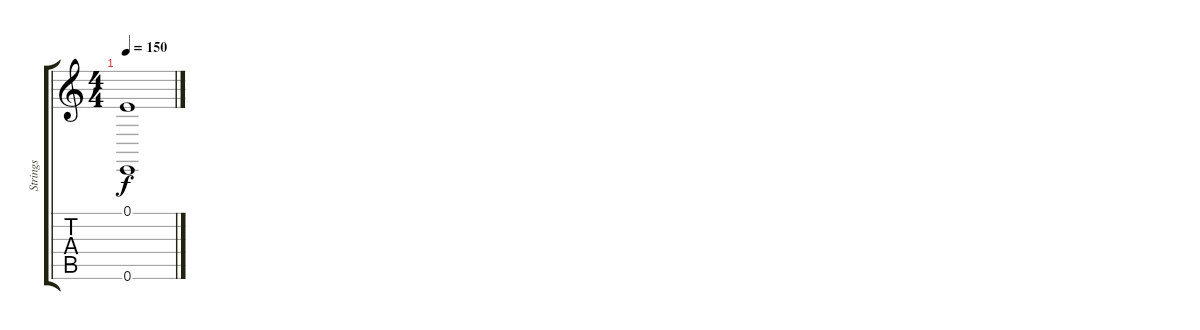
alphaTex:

\track ("Strings" "Strings") {instrument stringensemble1}
\staff {score tabs}
\tuning (E4 B3 G3 D3 A2 E2) {hide}
\ts (4 4)
\tempo 150
\clef g2
\ks c
(0.1 0.6).1{dy f}
